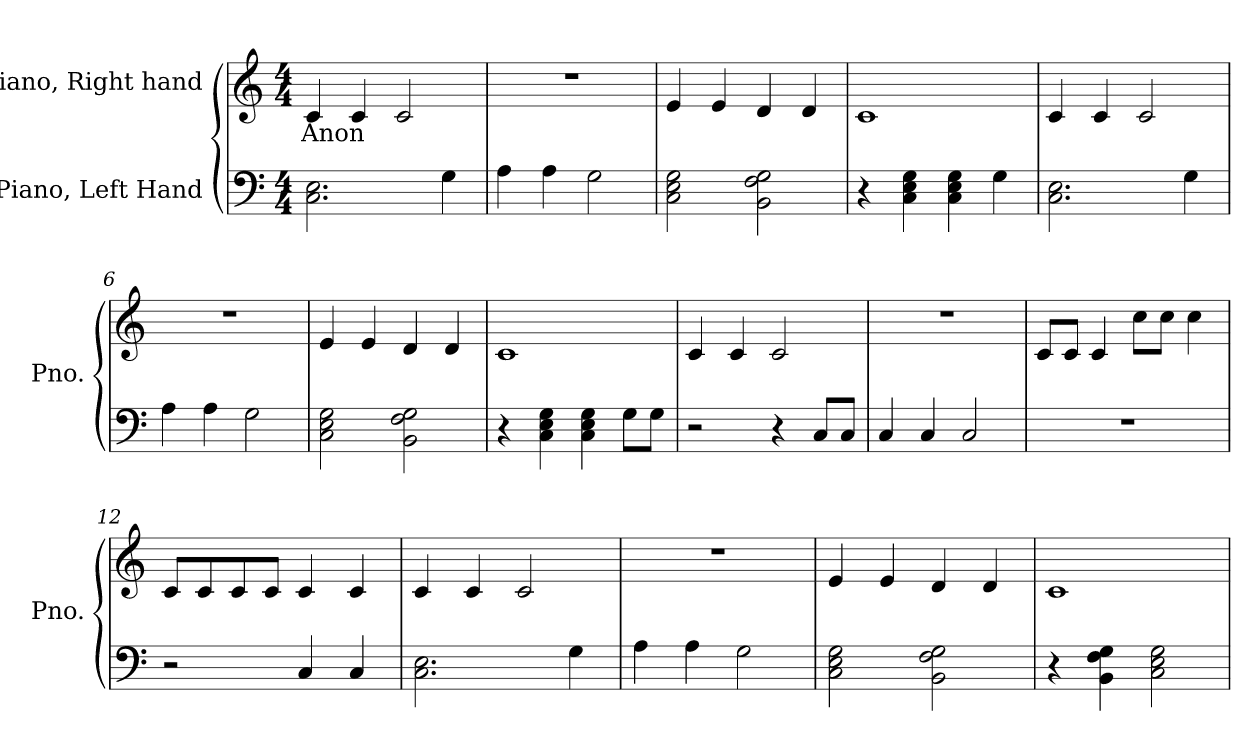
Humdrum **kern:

**kern	**kern	**text
*part2	*part1	*part1
*staff2	*staff1	*staff1
*I"Piano, Left Hand	*I"Piano, Right hand	*
*I'Pno.	*I'Pno.	*
*clefF4	*clefG2	*
*k[]	*k[]	*
*M4/4	*M4/4	*
*MM160	*MM160	*
=1	=1	=1
!	!	!LO:LY:b
2.C\ 2.E\	4c/	Anon
.	4c/	.
.	2c/	.
4G\	.	.
=2	=2	=2
4A\	1r	.
4A\	.	.
2G\	.	.
=3	=3	=3
2C\ 2E\ 2G\	4e/	.
.	4e/	.
2BB\ 2F\ 2G\	4d/	.
.	4d/	.
=4	=4	=4
4r	1c	.
4C\ 4E\ 4G\	.	.
4C\ 4E\ 4G\	.	.
4G\	.	.
=5	=5	=5
2.C\ 2.E\	4c/	.
.	4c/	.
.	2c/	.
4G\	.	.
=6	=6	=6
4A\	1r	.
4A\	.	.
2G\	.	.
=7	=7	=7
2C\ 2E\ 2G\	4e/	.
.	4e/	.
2BB\ 2F\ 2G\	4d/	.
.	4d/	.
!!LO:LB:g=z
=8	=8	=8
4r	1c	.
4C\ 4E\ 4G\	.	.
4C\ 4E\ 4G\	.	.
8G\L	.	.
8G\J	.	.
=9	=9	=9
2r	4c/	.
.	4c/	.
4r	2c/	.
8C/L	.	.
8C/J	.	.
=10	=10	=10
4C/	1r	.
4C/	.	.
2C/	.	.
=11	=11	=11
1r	8c/L	.
.	8c/J	.
.	4c/	.
.	8cc\L	.
.	8cc\J	.
.	4cc\	.
=12	=12	=12
2r	8c/L	.
.	8c/	.
.	8c/	.
.	8c/J	.
4C/	4c/	.
4C/	4c/	.
=13	=13	=13
2.C\ 2.E\	4c/	.
.	4c/	.
.	2c/	.
4G\	.	.
=14	=14	=14
4A\	1r	.
4A\	.	.
2G\	.	.
!!LO:LB:g=z
=15	=15	=15
2C\ 2E\ 2G\	4e/	.
.	4e/	.
2BB\ 2F\ 2G\	4d/	.
.	4d/	.
=16	=16	=16
4r	1c	.
4BB\ 4F\ 4G\	.	.
2C\ 2E\ 2G\	.	.
=	=	=
*-	*-	*-
